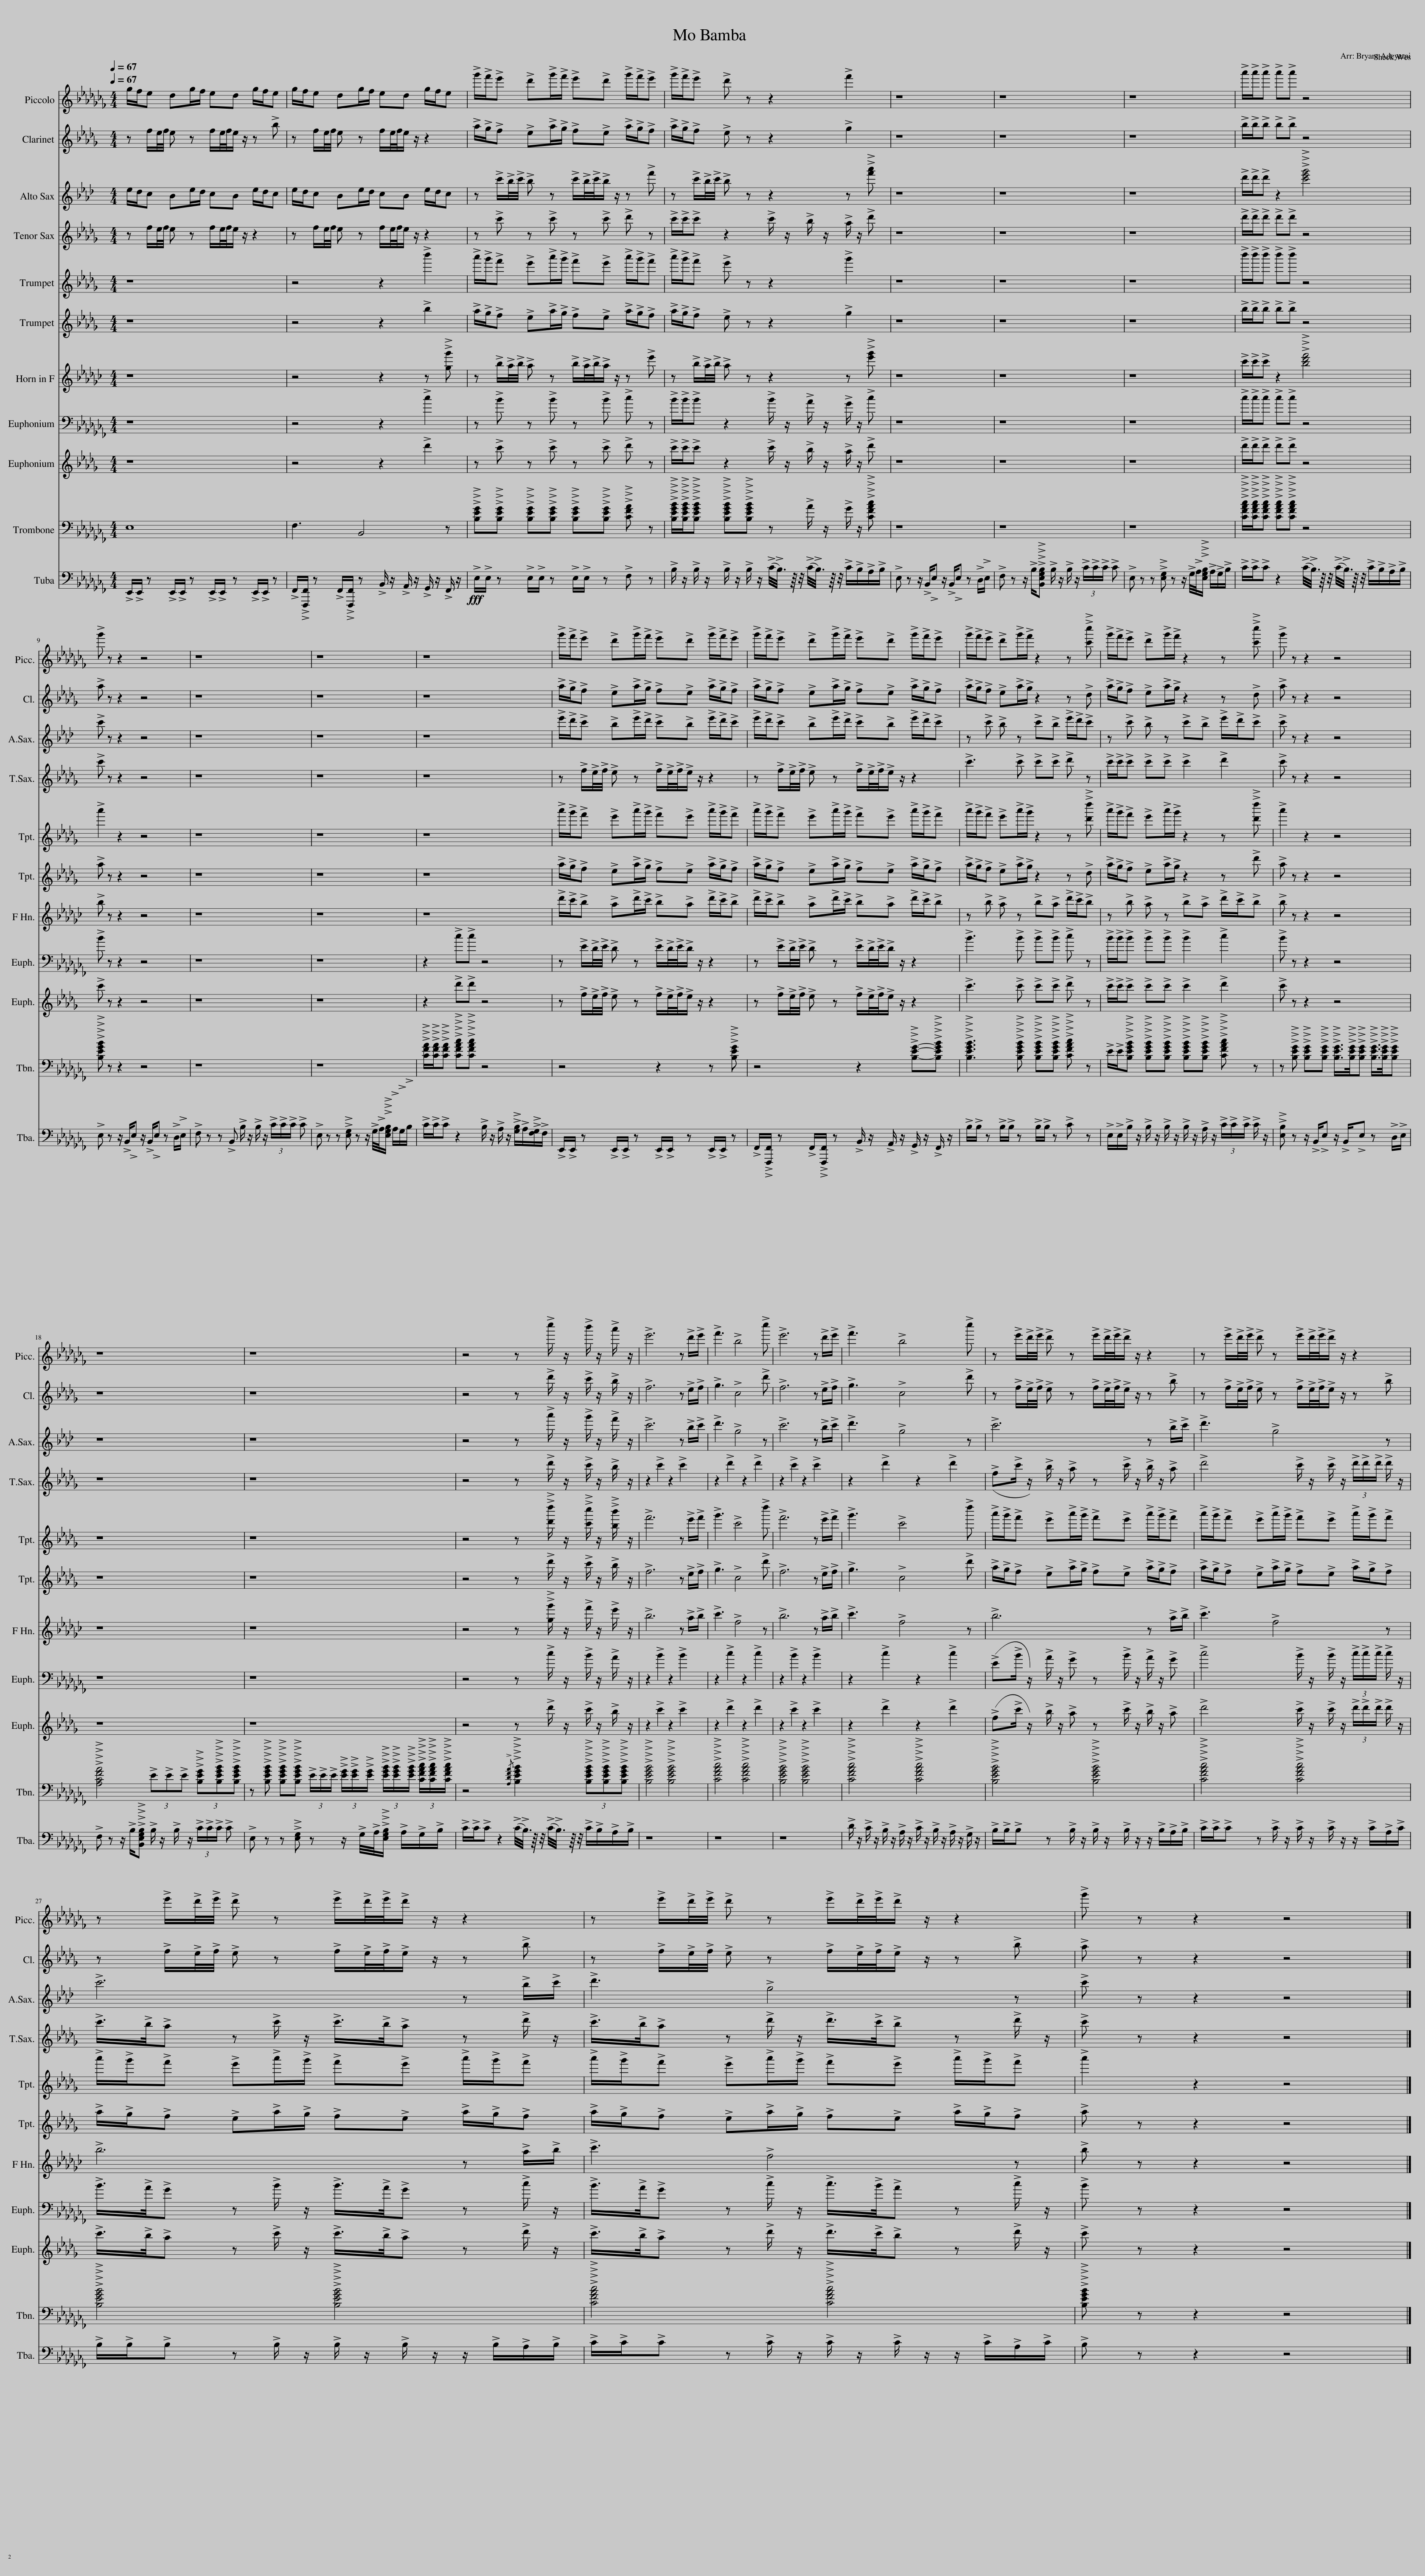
X:1
%%score 1 2 3 4 5 6 7 8 9 10 11
L:1/8
Q:1/4=67
M:4/4
I:linebreak $
K:Cb
V:1 treble transpose=12
V:2 treble transpose=-2
V:3 treble transpose=-9
V:4 treble transpose=-14
V:5 treble transpose=-2
V:6 treble transpose=-2
V:7 treble transpose=-7
V:8 bass
V:9 treble transpose=-14
V:10 bass
V:11 bass
V:1
 g/f/e dg/f/ ed g/f/e | g/f/e dg/f/ ed g/f/e | !>!g'/!>!f'/!>!e' !>!d'!>!g'/!>!f'/ !>!e'!>!d' !>!g'/!>!f'/!>!e' | !>!g'/!>!f'/!>!e' !>!d' z z2 !>!f'2 | z8 | %5
 z8 | z8 | !>!a'/!>!a'/!>!a' !>!a'!>!a' z4 |$ !>!g' z z2 z4 | z8 | %10
 z8 | z8 | !>!g'/!>!f'/!>!e' !>!d'!>!g'/!>!f'/ !>!e'!>!d' !>!g'/!>!f'/!>!e' | !>!g'/!>!f'/!>!e' !>!d'!>!g'/!>!f'/ !>!e'!>!d' !>!g'/!>!f'/!>!e' | !>!g'/!>!f'/!>!e' !>!d'!>!g'/!>!f'/ z2 z !>![c'c''] | %15
 !>!g'/!>!f'/!>!e' !>!d'!>!g'/!>!f'/ z2 z !>![c'c''] | !>!g' z z2 z4 |$ z8 | z8 | z4 z !>!c''/ z/ !>!b'/ z/ !>!a'/ z/ | %20
 !>!e'6 z !>!d'/!>!e'/ | !>!f'3 !>!b4 !>!c'' | !>!e'6 z !>!d'/!>!e'/ | !>!f'3 !>!b4 !>!c'' | z !>!e'/!>!d'/4!>!e'/4 !>!d' z !>!e'/!>!d'/4!>!e'/4!>!d'/ z/ z2 | %25
 z !>!e'/!>!d'/4!>!e'/4 !>!d' z !>!e'/!>!d'/4!>!e'/4!>!d'/ z/ z2 |$ z !>!e'/!>!d'/4!>!e'/4 !>!d' z !>!e'/!>!d'/4!>!e'/4!>!d'/ z/ z2 | z !>!e'/!>!d'/4!>!e'/4 !>!d' z !>!e'/!>!d'/4!>!e'/4!>!d'/ z/ z2 | !>!g' z z2 z4 |] %29
V:2
[K:Db] z f/e/4f/4 e z f/e/4f/4e/ z/ z !>!b | z f/e/4f/4 e z f/e/4f/4e/ z/ z2 | !>!a/!>!g/!>!f !>!e!>!a/!>!g/ !>!f!>!e !>!a/!>!g/!>!f | !>!a/!>!g/!>!f !>!e z z2 !>!g2 | z8 | %5
 z8 | z8 | !>!b/!>!b/!>!b !>!b!>!b z4 |$ !>!a z z2 z4 | z8 | %10
 z8 | z8 | !>!a/!>!g/!>!f !>!e!>!a/!>!g/ !>!f!>!e !>!a/!>!g/!>!f | !>!a/!>!g/!>!f !>!e!>!a/!>!g/ !>!f!>!e !>!a/!>!g/!>!f | !>!a/!>!g/!>!f !>!e!>!a/!>!g/ z2 z !>!d | %15
 !>!a/!>!g/!>!f !>!e!>!a/!>!g/ z2 z !>!d | !>!a z z2 z4 |$ z8 | z8 | z4 z !>!d'/ z/ !>!c'/ z/ !>!b/ z/ | %20
 !>!f6 z !>!e/!>!f/ | !>!g3 !>!c4 !>!d' | !>!f6 z !>!e/!>!f/ | !>!g3 !>!c4 !>!d' | z !>!f/!>!e/4!>!f/4 !>!e z !>!f/!>!e/4!>!f/4!>!e/ z/ z !>!b | %25
 z !>!f/!>!e/4!>!f/4 !>!e z !>!f/!>!e/4!>!f/4!>!e/ z/ z !>!b |$ z !>!f/!>!e/4!>!f/4 !>!e z !>!f/!>!e/4!>!f/4!>!e/ z/ z !>!b | z !>!f/!>!e/4!>!f/4 !>!e z !>!f/!>!e/4!>!f/4!>!e/ z/ z !>!b | !>!a z z2 z4 |] %29
V:3
[K:Ab] e/d/c Be/d/ cB e/d/c | e/d/c Be/d/ cB e/d/c | z !>!c'/!>!b/4!>!c'/4 !>!b z !>!c'/!>!b/4!>!c'/4!>!b/ z/ z !>!f' | z !>!c'/!>!b/4!>!c'/4 !>!b z z2 z !>![f'a'] | z8 | %5
 z8 | z8 | !>!d'/!>!d'/!>!d' z2 !>![c'e'g']4 |$ !>!c' z z2 z4 | z8 | %10
 z8 | z8 | !>!e'/!>!d'/!>!c' !>!b!>!e'/!>!d'/ !>!c'!>!b !>!e'/!>!d'/!>!c' | !>!e'/!>!d'/!>!c' !>!b!>!e'/!>!d'/ !>!c'!>!b !>!e'/!>!d'/!>!c' | z !>!c' !>!b z !>!c'!>!b !>!e'/!>!d'/!>!c' | %15
 z !>!c' !>!b z !>!c'!>!b !>!e'/!>!d'/!>!c' | !>!c' z z2 z4 |$ z8 | z8 | z4 z !>!a'/ z/ !>!g'/ z/ !>!f'/ z/ | %20
 !>!c'6 z !>!b/!>!c'/ | !>!d'3 !>!g4 z | !>!c'6 z !>!b/!>!c'/ | !>!d'3 !>!g4 z | !>!c'6 z !>!b/!>!c'/ | %25
 !>!d'3 !>!g4 z |$ !>!c'6 z !>!b/!>!c'/ | !>!d'3 !>!g4 z | !>!c' z z2 z4 |] %29
V:4
[K:Db] z f/e/4f/4 e z f/e/4f/4e/ z/ z2 | z f/e/4f/4 e z f/e/4f/4e/ z/ z2 | z !>!c' z !>!c' z !>!c' !>!d' z | !>!c'/!>!c'/!>!c' z2 !>!c'/ z/ !>!b/ z/ !>!a/ z/ !>!d' | z8 | %5
 z8 | z8 | !>!d'/!>!d'/!>!d' !>!d'!>!d' z4 |$ !>!c' z z2 z4 | z8 | %10
 z8 | z8 | z !>!f/!>!e/4!>!f/4 !>!e z !>!f/!>!e/4!>!f/4!>!e/ z/ z2 | z !>!f/!>!e/4!>!f/4 !>!e z !>!f/!>!e/4!>!f/4!>!e/ z/ z2 | !>!c'3 !>!c' !>!c'!>!c' !>!d' z | %15
 !>!c'/!>!c'/!>!c' !>!c'!>!c' !>!c'2 !>!d'2 | !>!c' z z2 z4 |$ z8 | z8 | z4 z !>!d'/ z/ !>!c'/ z/ !>!b/ z/ | %20
 z2 !>!c'2 z2 !>!c'2 | z2 !>!d'2 z2 !>!d'2 | z2 !>!c'2 z2 !>!c'2 | z2 !>!d'2 z2 !>!d'2 | (!>!f!>!c'/ z/) !>!b/ z/ !>!a z !>!c'/ z/ !>!b/ z/ !>!a | %25
 !>!d'4 !>!c'/ z/ !>!c'/ z/ (3!>!d'/!>!d'/!>!d'/ !>!d'/ z/ |$ !>!c'/>!>!b/!>!a z !>!c'/ z/ !>!c'/>!>!b/!>!a z !>!d'/ z/ | !>!c'/>!>!b/!>!a z !>!d'/ z/ !>!d'/>!>!c'/!>!b z !>!d'/ z/ | !>!c' z z2 z4 |] %29
V:5
[K:Db] z8 | z4 z2 !>!b'2 | !>!a'/!>!g'/!>!f' !>!e'!>!a'/!>!g'/ !>!f'!>!e' !>!a'/!>!g'/!>!f' | !>!a'/!>!g'/!>!f' !>!e' z z2 !>!g'2 | z8 | %5
 z8 | z8 | !>!b'/!>!b'/!>!b' !>!b'!>!b' z4 |$ !>!a'2 z2 z4 | z8 | %10
 z8 | z8 | !>!a'/!>!g'/!>!f' !>!e'!>!a'/!>!g'/ !>!f'!>!e' !>!a'/!>!g'/!>!f' | !>!a'/!>!g'/!>!f' !>!e'!>!a'/!>!g'/ !>!f'!>!e' !>!a'/!>!g'/!>!f' | !>!a'/!>!g'/!>!f' !>!e'!>!a'/!>!g'/ z2 z !>![d'd''] | %15
 !>!a'/!>!g'/!>!f' !>!e'!>!a'/!>!g'/ z2 z !>![d'd''] | !>!a'2 z2 z4 |$ z8 | z8 | z4 z !>![d'd'']/ z/ !>![c'c'']/ z/ !>![bb']/ z/ | %20
 !>!f'6 z !>!e'/!>!f'/ | !>!g'3 !>!c'4 !>!d'' | !>!f'6 z !>!e'/!>!f'/ | !>!g'3 !>!c'4 !>!d'' | !>!a'/!>!g'/!>!f' !>!e'!>!a'/!>!g'/ !>!f'!>!e' !>!a'/!>!g'/!>!f' | %25
 !>!a'/!>!g'/!>!f' !>!e'!>!a'/!>!g'/ !>!f'!>!e' !>!a'/!>!g'/!>!f' |$ !>!a'/!>!g'/!>!f' !>!e'!>!a'/!>!g'/ !>!f'!>!e' !>!a'/!>!g'/!>!f' | !>!a'/!>!g'/!>!f' !>!e'!>!a'/!>!g'/ !>!f'!>!e' !>!a'/!>!g'/!>!f' | !>!a'2 z2 z4 |] %29
V:6
[K:Db] z8 | z4 z2 !>!b2 | !>!a/!>!g/!>!f !>!e!>!a/!>!g/ !>!f!>!e !>!a/!>!g/!>!f | !>!a/!>!g/!>!f !>!e z z2 !>!g2 | z8 | %5
 z8 | z8 | !>!b/!>!b/!>!b !>!b!>!b z4 |$ !>!a z z2 z4 | z8 | %10
 z8 | z8 | !>!a/!>!g/!>!f !>!e!>!a/!>!g/ !>!f!>!e !>!a/!>!g/!>!f | !>!a/!>!g/!>!f !>!e!>!a/!>!g/ !>!f!>!e !>!a/!>!g/!>!f | !>!a/!>!g/!>!f !>!e!>!a/!>!g/ z2 z !>!d | %15
 !>!a/!>!g/!>!f !>!e!>!a/!>!g/ z2 z !>!d' | !>!a z z2 z4 |$ z8 | z8 | z4 z !>!d'/ z/ !>!c'/ z/ !>!b/ z/ | %20
 !>!f6 z !>!e/!>!f/ | !>!g3 !>!c4 !>!d' | !>!f6 z !>!e/!>!f/ | !>!g3 !>!c4 !>!d' | !>!a/!>!g/!>!f !>!e!>!a/!>!g/ !>!f!>!e !>!a/!>!g/!>!f | %25
 !>!a/!>!g/!>!f !>!e!>!a/!>!g/ !>!f!>!e !>!a/!>!g/!>!f |$ !>!a/!>!g/!>!f !>!e!>!a/!>!g/ !>!f!>!e !>!a/!>!g/!>!f | !>!a/!>!g/!>!f !>!e!>!a/!>!g/ !>!f!>!e !>!a/!>!g/!>!f | !>!a z z2 z4 |] %29
V:7
[K:Gb] z8 | z4 z2 z !>![gg'] | z !>!b/!>!a/4!>!b/4 !>!a z !>!b/!>!a/4!>!b/4!>!a/ z/ z !>!e' | z !>!b/!>!a/4!>!b/4 !>!a z z2 z !>![e'g'] | z8 | %5
 z8 | z8 | !>!c'/!>!c'/!>!c' z2 !>![bd'f']4 |$ !>!b z z2 z4 | z8 | %10
 z8 | z8 | !>!d'/!>!c'/!>!b !>!a!>!d'/!>!c'/ !>!b!>!a !>!d'/!>!c'/!>!b | !>!d'/!>!c'/!>!b !>!a!>!d'/!>!c'/ !>!b!>!a !>!d'/!>!c'/!>!b | z !>!b !>!a z !>!b!>!a !>!d'/!>!c'/!>!b | %15
 z !>!b !>!a z !>!b!>!a !>!d'/!>!c'/!>!b | !>!b z z2 z4 |$ z8 | z8 | z4 z !>![gg']/ z/ !>!f'/ z/ !>!e'/ z/ | %20
 !>!b6 z !>!a/!>!b/ | !>!c'3 !>!f4 z | !>!b6 z !>!a/!>!b/ | !>!c'3 !>!f4 z | !>!b6 z !>!a/!>!b/ | %25
 !>!c'3 !>!f4 z |$ !>!b6 z !>!a/!>!b/ | !>!c'3 !>!f4 z | !>!b z z2 z4 |] %29
V:8
 z8 | z4 z2 !>!c2 | z !>!B z !>!B z !>!B !>!c z | !>!B/!>!B/!>!B z2 !>!B/ z/ !>!A/ z/ !>!G/ z/ !>!c | z8 | %5
 z8 | z8 | !>!c/!>!c/!>!c !>!c!>!c z4 |$ !>!B z z2 z4 | z8 | %10
 z8 | z2 !>!c!>!c z4 | z !>!E/!>!D/4!>!E/4 !>!D z !>!E/!>!D/4!>!E/4!>!D/ z/ z2 | z !>!E/!>!D/4!>!E/4 !>!D z !>!E/!>!D/4!>!E/4!>!D/ z/ z2 | !>!B3 !>!B !>!B!>!B !>!c z | %15
 !>!B/!>!B/!>!B !>!B!>!B !>!B2 !>!c2 | !>!B z z2 z4 |$ z8 | z8 | z4 z !>!c/ z/ !>!B/ z/ !>!A/ z/ | %20
 z2 !>!B2 z2 !>!B2 | z2 !>!c2 z2 !>!c2 | z2 !>!B2 z2 !>!B2 | z2 !>!c2 z2 !>!c2 | (!>!E!>!B/ z/) !>!A/ z/ !>!G z !>!B/ z/ !>!A/ z/ !>!G | %25
 !>!c4 !>!B/ z/ !>!B/ z/ (3!>!c/!>!c/!>!c/ !>!c/ z/ |$ !>!B/>!>!A/!>!G z !>!B/ z/ !>!B/>!>!A/!>!G z !>!c/ z/ | !>!B/>!>!A/!>!G z !>!c/ z/ !>!c/>!>!B/!>!A z !>!c/ z/ | !>!B z z2 z4 |] %29
V:9
[K:Db] z8 | z4 z2 !>!d'2 | z !>!c' z !>!c' z !>!c' !>!d' z | !>!c'/!>!c'/!>!c' z2 !>!c'/ z/ !>!b/ z/ !>!a/ z/ !>!d' | z8 | %5
 z8 | z8 | !>!d'/!>!d'/!>!d' !>!d'!>!d' z4 |$ !>!c' z z2 z4 | z8 | %10
 z8 | z2 !>!d'!>!d' z4 | z !>!f/!>!e/4!>!f/4 !>!e z !>!f/!>!e/4!>!f/4!>!e/ z/ z2 | z !>!f/!>!e/4!>!f/4 !>!e z !>!f/!>!e/4!>!f/4!>!e/ z/ z2 | !>!c'3 !>!c' !>!c'!>!c' !>!d' z | %15
 !>!c'/!>!c'/!>!c' !>!c'!>!c' !>!c'2 !>!d'2 | !>!c' z z2 z4 |$ z8 | z8 | z4 z !>!d'/ z/ !>!c'/ z/ !>!b/ z/ | %20
 z2 !>!c'2 z2 !>!c'2 | z2 !>!d'2 z2 !>!d'2 | z2 !>!c'2 z2 !>!c'2 | z2 !>!d'2 z2 !>!d'2 | (!>!f!>!c'/ z/) !>!b/ z/ !>!a z !>!c'/ z/ !>!b/ z/ !>!a | %25
 !>!d'4 !>!c'/ z/ !>!c'/ z/ (3!>!d'/!>!d'/!>!d'/ !>!d'/ z/ |$ !>!c'/>!>!b/!>!a z !>!c'/ z/ !>!c'/>!>!b/!>!a z !>!d'/ z/ | !>!c'/>!>!b/!>!a z !>!d'/ z/ !>!d'/>!>!c'/!>!b z !>!d'/ z/ | !>!c' z z2 z4 |] %29
V:10
 E,8 | F,3 B,,4 z | !>![B,EG]!>![B,EG] !>![B,EG]!>![B,EG] !>![B,EG]!>![B,EG] !>![CFA] z | !>![B,EGB]/!>![B,EGB]/!>![B,EGB] !>![B,EGB]!>![B,EGB] z !>!A/ z/ !>!G/ z/ !>![CFAc] | z8 | %5
 z8 | z8 | !>![CFAc]/!>![CFAc]/!>![CFAc] !>![CFAc]!>![CFAc] z4 |$ !>![B,EGB] z z2 z4 | z8 | %10
 z8 | !>![CFA]/!>![CFA]/!>![CFA] !>![CFAc]!>![CFAc] z4 | z4 z2 z !>![B,EG] | z4 z2 !>![B,EG]-!>![B,EGB] | !>![B,EGB]3 !>![B,EGB] !>![B,EGB]!>![B,EGB] !>![CFAc] z | %15
 !>!E/!>!E/!>![B,EGB] !>![B,EGB]!>![B,EGB] !>![B,EGB]!>![B,EGB] !>![CFAc] z | z !>![B,EG] !>![B,EG]!>![B,EG] !>![B,EG]/>!>![B,EG]/!>![B,EG] !>![B,EG]/>!>![B,EG]/!>![B,EG] |$ !>![A,CFA]4 (3!>!E!>!E!>!E (3!>![B,EG]!>![B,EGB]!>![B,EGB] | z !>![B,EGB] !>![B,EGB]!>![B,EGB] (3!>!E/!>!E/!>!E/ (3!>![EG]/!>![EG]/!>![EG]/ (3!>![EGB]/!>![EGB]/!>![EGB]/ (3!>![CFAc]/!>![CFAc]/!>![CFAc]/ | z4{/!>![A,DFA]} !>![B,EGB]2 (3!>![B,EGB]!>![B,EGB]!>![B,EGB] | %20
 !>![B,EGB]4 !>![B,EGB]4 | !>![CFAc]4 !>![CFAc]4 | !>![B,EGB]4 !>![B,EGB]4 | !>![CFAc]4 !>![CFAc]4 | !>![B,EGB]4 !>![B,EGB]4 | %25
 !>![CFAc]4 !>![CFAc]4 |$ !>![B,EGB]4 !>![B,EGB]4 | !>![CFAc]4 !>![CFAc]4 | !>![B,EGB] z z2 z4 |] %29
V:11
 !>!E,,/!>!E,,/ z !>!E,,/!>!E,,/ z !>!E,,/!>!E,,/ z !>!E,,/!>!E,,/ z | !>!F,,/!>![F,,,F,,]/ z !>!F,,/!>![F,,,F,,]/ z !>!B,,/ z/ !>!A,,/ z/ !>!G,,/ z/ !>!F,,/ z/ |!fff! !>!E,/!>!E,/ z !>!E,/!>!E,/ z !>!E,/!>!E,/ z !>!F, z | !>!B,/ z/ !>!B,/ z/ !>!B,/ z/ !>!B,/ z/ (!>!C/4!>!B,3/8) z/8 z/4 (!>!C/4!>!B,3/8) z/8 z/4 !>!C/!>!B,/!>!A,/!>!B,/ | !>!E, z z/ !>!B,,/!>!E, z/ !>!B,,/!>!E, z !>!D,/!>!E,/ | %5
 !>!F, z z/ !>!B,/!>![B,,E,G,B,] !>!B,/ z/ !>!B,/ z/ (3!>!C/!>!C/!>!C/ !>!C | !>!E, z z !>![E,G,] z z/ !>!G,/4!>!A,/4!>![E,G,B,]/ !>!A,/!>!G,/!>!B,/ | !>!C/!>!C/!>!C z2 (!>!C/4!>!B,3/8) z/8 z/4 (!>!C/4!>!B,3/8) z/8 z/4 !>!C/!>!B,/!>!A,/!>!B,/ |$ !>!E, z z/ !>!B,,/!>!E, z/ !>!B,,/!>!E, z !>!D,/!>!E,/ | !>!F, z z !>!B,, !>!B,/ z/ !>!B,/ z/ (3!>!C/!>!C/!>!C/ !>!C | %10
 !>!E, z z !>![E,G,] z z/ !>!G,/4!>!A,/4!>![E,G,B,]/ !>!A,/!>!G,/!>!B,/ | !>!C/!>!C/!>!C z2 !>!B,/ z/ !>!A,/ z/ !>![G,B,]/!>!A,/!>![F,G,]/!>!F,/ | !>!E,,/!>!E,,/ z !>!E,,/!>!E,,/ z !>!E,,/!>!E,,/ z !>!E,,/!>!E,,/ z | !>!F,,/!>![F,,,F,,]/ z !>!F,,/!>![F,,,F,,]/ z !>!B,,/ z/ !>!A,,/ z/ !>!G,,/ z/ !>!F,,/ z/ | !>!B,/!>!B,/ z !>!B,/!>!B,/ z !>!B,/!>!B,/ z !>!C z | %15
 !>!E,/!>!E,/!>!B,/ z/ !>!B,/ z/ !>!B,/ z/ !>!B,/ z/ !>!A,/ z/ (3!>!C/!>!C/!>!C/ !>!C/ z/ | !>![E,B,] z z/ !>!B,,/!>!E, z/ !>!B,,/!>!E, z !>!D,/!>!E,/ |$ !>!F, z z/ !>!B,/!>![B,,E,G,B,] !>!B,/ z/ !>!B,/ z/ (3!>!C/!>!C/!>!C/ !>!C | !>!E, z z !>![E,G,] z z/ !>!G,/4!>!A,/4!>![E,G,B,]/ !>!A,/!>!G,/!>!B,/ | !>!C/!>!C/!>!C z2 (!>!C/4!>!B,3/8) z/8 z/4 (!>!C/4!>!B,3/8) z/8 z/4 !>!C/!>!B,/!>!A,/!>!B,/ | %20
 z8 | z8 | z8 | !>!D/ z/ !>!C/ z/ !>!B,/ z/ !>!A,/ z/ !>!C/ z/ !>!B,/ z/ !>!A,/ z/ !>!G,/ z/ | !>!B,/!>!B,/!>!B, z !>!B,/ z/ !>!B,/ z/ !>!B,/ z/ z/ !>!B,/!>!A,/!>!B,/ | %25
 !>!C/!>!C/!>!C z !>!C/ z/ !>!C/ z/ !>!C/ z/ z/ !>!C/!>!A,/!>!C/ |$ !>!B,/!>!B,/!>!B, z !>!B,/ z/ !>!B,/ z/ !>!B,/ z/ z/ !>!B,/!>!A,/!>!B,/ | !>!C/!>!C/!>!C z !>!C/ z/ !>!C/ z/ !>!C/ z/ z/ !>!C/!>!A,/!>!C/ | !>!B, z z2 z4 |] %29
